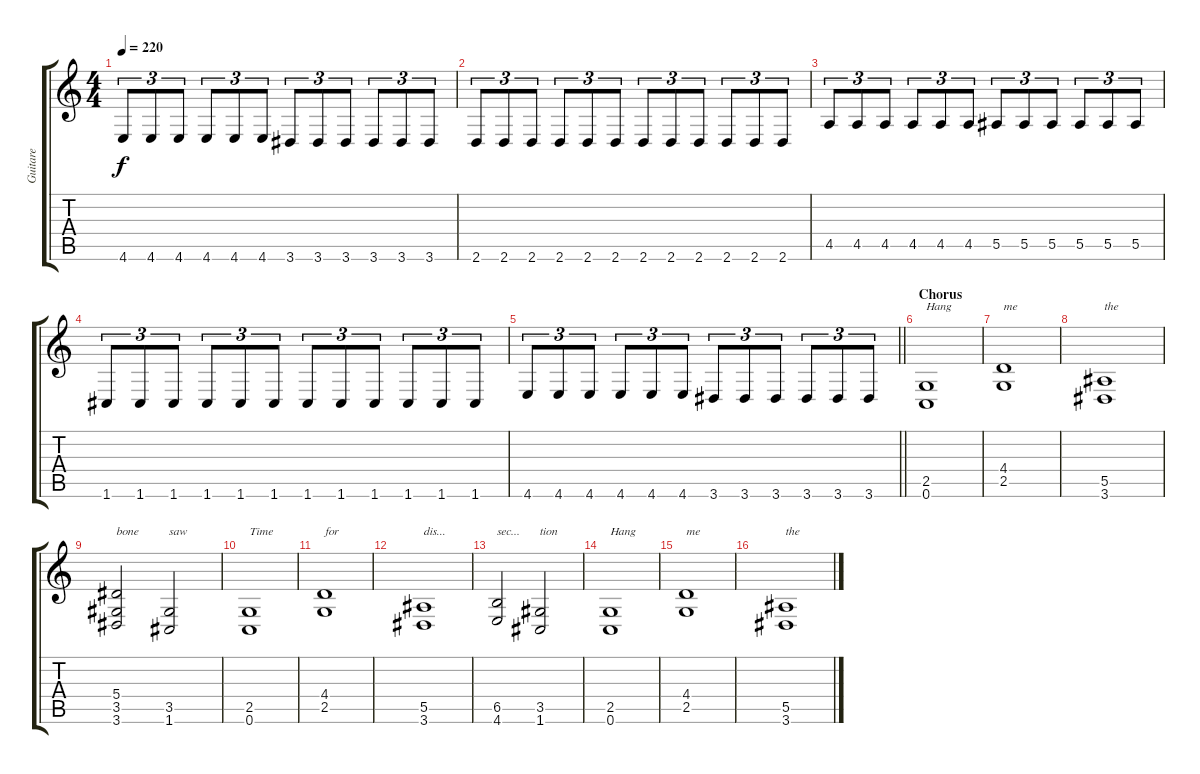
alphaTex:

\track ("Guitare" "Guitare") {instrument overdrivenguitar}
\staff {score tabs}
\tuning (C4 G3 Eb3 Bb2 F2 C2) {hide}
\ts (4 4)
\tempo 220
\clef g2
\ks c
4.6.8{tu (3 2) dy f} 4.6.8{tu (3 2)} 4.6.8{tu (3 2)} 4.6.8{tu (3 2)} 4.6.8{tu (3 2)} 4.6.8{tu (3 2)} 3.6.8{tu (3 2)} 3.6.8{tu (3 2)} 3.6.8{tu (3 2)} 3.6.8{tu (3 2)} 3.6.8{tu (3 2)} 3.6.8{tu (3 2)} |
2.6.8{tu (3 2)} 2.6.8{tu (3 2)} 2.6.8{tu (3 2)} 2.6.8{tu (3 2)} 2.6.8{tu (3 2)} 2.6.8{tu (3 2)} 2.6.8{tu (3 2)} 2.6.8{tu (3 2)} 2.6.8{tu (3 2)} 2.6.8{tu (3 2)} 2.6.8{tu (3 2)} 2.6.8{tu (3 2)} |
4.5.8{tu (3 2)} 4.5.8{tu (3 2)} 4.5.8{tu (3 2)} 4.5.8{tu (3 2)} 4.5.8{tu (3 2)} 4.5.8{tu (3 2)} 5.5.8{tu (3 2)} 5.5.8{tu (3 2)} 5.5.8{tu (3 2)} 5.5.8{tu (3 2)} 5.5.8{tu (3 2)} 5.5.8{tu (3 2)} |
1.6.8{tu (3 2)} 1.6.8{tu (3 2)} 1.6.8{tu (3 2)} 1.6.8{tu (3 2)} 1.6.8{tu (3 2)} 1.6.8{tu (3 2)} 1.6.8{tu (3 2)} 1.6.8{tu (3 2)} 1.6.8{tu (3 2)} 1.6.8{tu (3 2)} 1.6.8{tu (3 2)} 1.6.8{tu (3 2)} |
\barLineRight lightlight
4.6.8{tu (3 2)} 4.6.8{tu (3 2)} 4.6.8{tu (3 2)} 4.6.8{tu (3 2)} 4.6.8{tu (3 2)} 4.6.8{tu (3 2)} 3.6.8{tu (3 2)} 3.6.8{tu (3 2)} 3.6.8{tu (3 2)} 3.6.8{tu (3 2)} 3.6.8{tu (3 2)} 3.6.8{tu (3 2)} |
\section ("" "Chorus")
(2.5 0.6).1{txt "Hang"} |
(4.4 2.5).1{txt "me"} |
(5.5 3.6).1{txt "the"} |
(5.4 3.5 3.6).2{txt "bone"} (3.5 1.6).2{txt "saw"} |
(2.5 0.6).1{txt "Time"} |
(4.4 2.5).1{txt "for"} |
(5.5 3.6).1{txt "dis..."} |
(6.5 4.6).2{txt "sec..."} (3.5 1.6).2{txt "tion"} |
(2.5 0.6).1{txt "Hang"} |
(4.4 2.5).1{txt "me"} |
(5.5 3.6).1{txt "the"}
